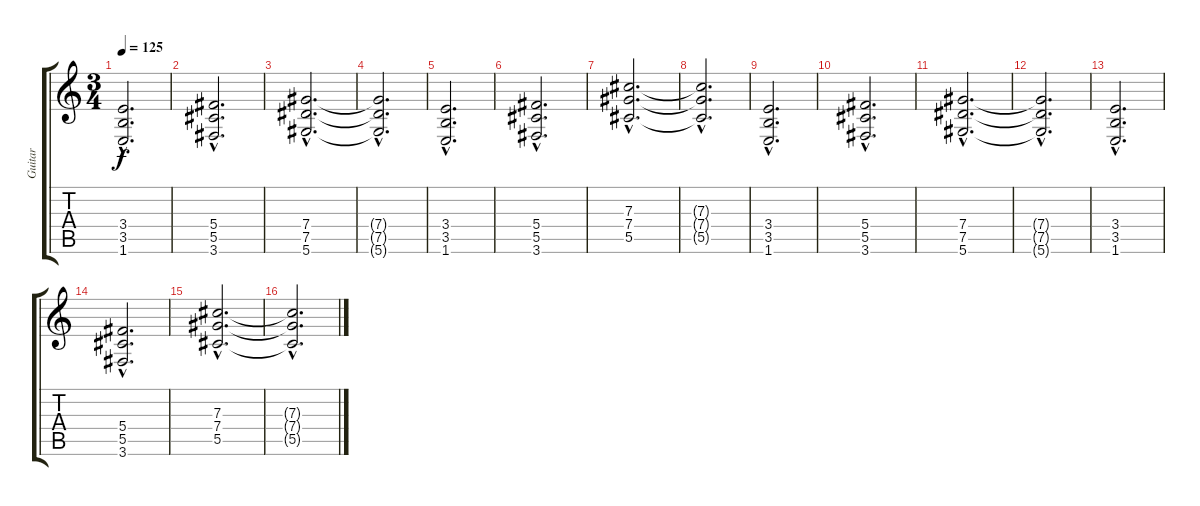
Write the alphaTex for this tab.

\track ("Guitar" "Guitar") {instrument distortionguitar}
\staff {score tabs}
\tuning (Eb4 Bb3 Gb3 Db3 Ab2 Eb2) {hide}
\ts (3 4)
\tempo 125
\clef g2
\ks c
(3.4{hac} 3.5{hac} 1.6{hac}).2{d dy f} |
(5.4{hac} 5.5{hac} 3.6{hac}).2{d} |
(7.4{hac} 7.5{hac} 5.6{hac}).2{d} |
(7.4{hac t} 7.5{hac t} 5.6{hac t}).2{d} |
(3.4{hac} 3.5{hac} 1.6{hac}).2{d} |
(5.4{hac} 5.5{hac} 3.6{hac}).2{d} |
(7.3{hac} 7.4{hac} 5.5{hac}).2{d} |
(7.3{hac t} 7.4{hac t} 5.5{hac t}).2{d} |
(3.4{hac} 3.5{hac} 1.6{hac}).2{d} |
(5.4{hac} 5.5{hac} 3.6{hac}).2{d} |
(7.4{hac} 7.5{hac} 5.6{hac}).2{d} |
(7.4{hac t} 7.5{hac t} 5.6{hac t}).2{d} |
(3.4{hac} 3.5{hac} 1.6{hac}).2{d} |
(5.4{hac} 5.5{hac} 3.6{hac}).2{d} |
(7.3{hac} 7.4{hac} 5.5{hac}).2{d} |
(7.3{hac t} 7.4{hac t} 5.5{hac t}).2{d}
